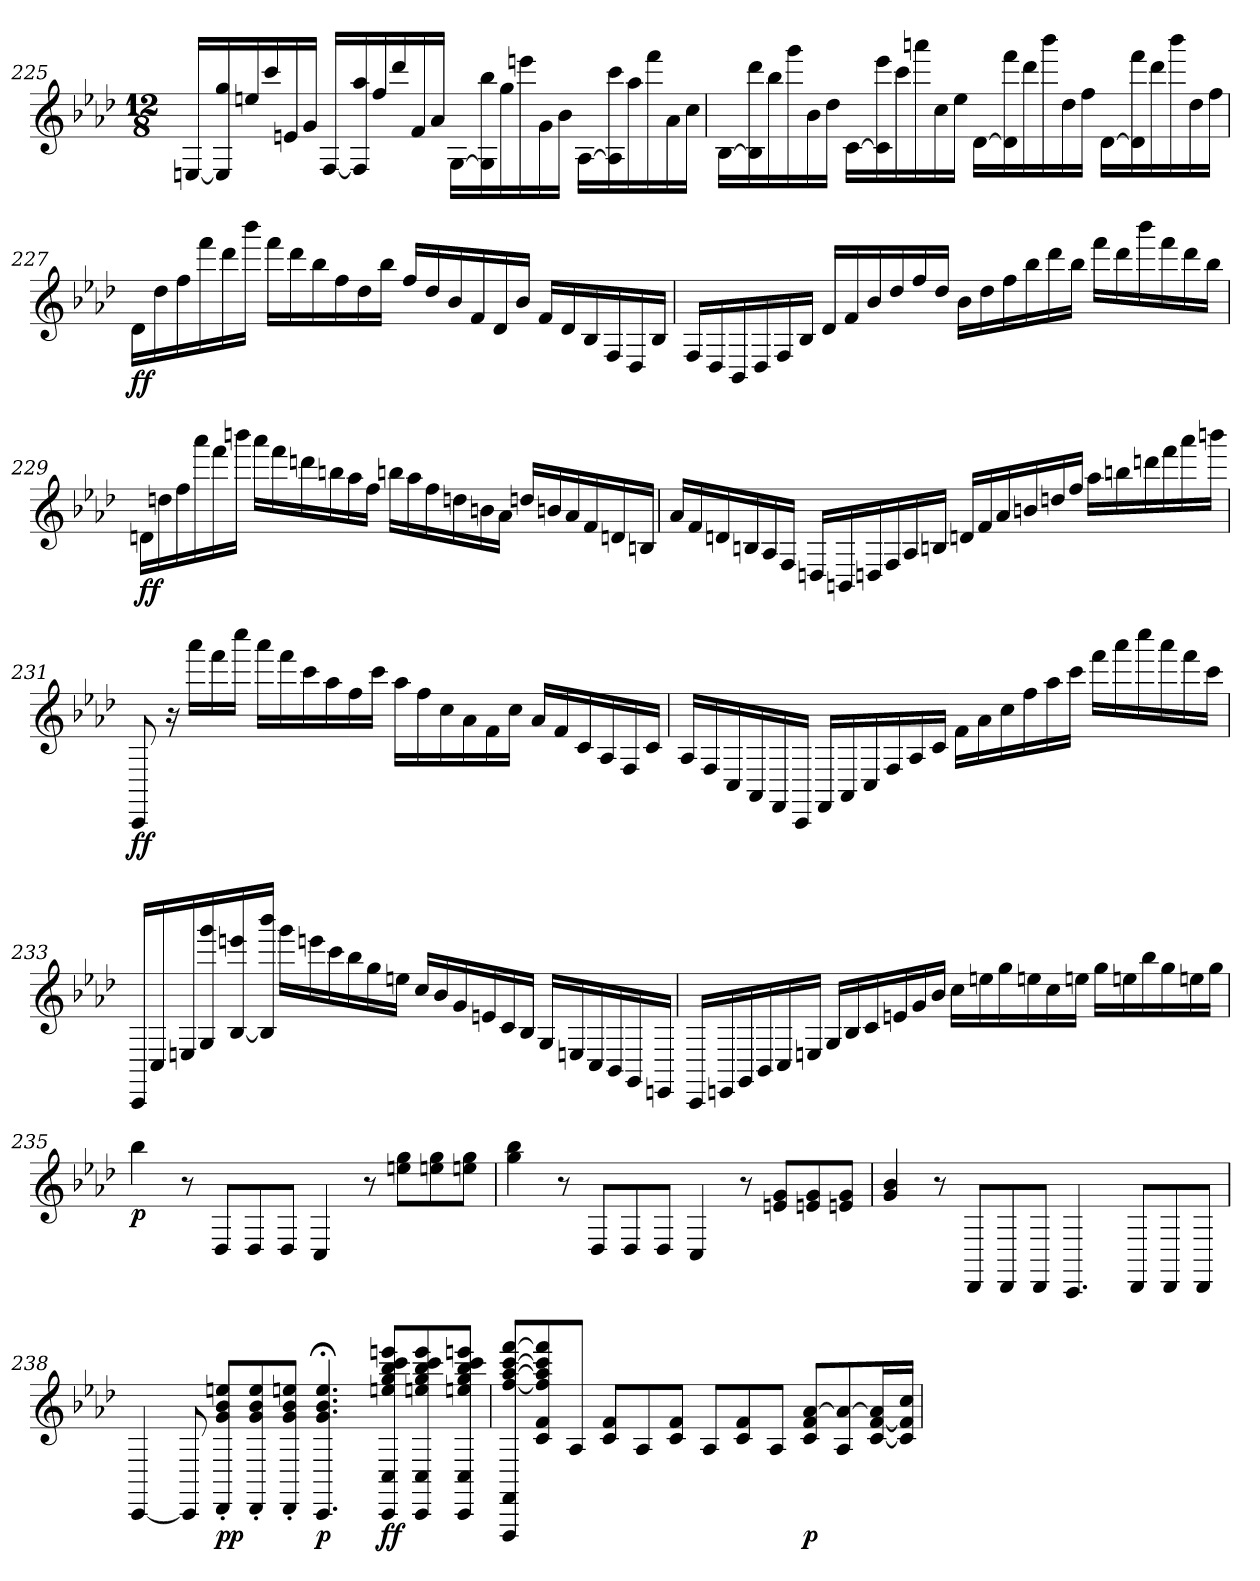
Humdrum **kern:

**kern	**dynam
*part1	*part1
*staff1	*staff1
*clefG2	*
*k[b-e-a-d-]	*
*A-:	*
*M12/8	*
=225	=225
[16EnLL	.
16E] 16gg	.
16een	.
16ccc	.
16en	.
16gJJ	.
[16FLL	.
16F] 16aa-	.
16ff	.
16ddd-	.
16f	.
16a-JJ	.
[16GLL	.
16G] 16bb-	.
16gg	.
16eeen	.
16g	.
16b-JJ	.
[16A-LL	.
16A-] 16ccc	.
16aa-	.
16fff	.
16a-	.
16ccJJ	.
=226	=226
[16B-LL	.
16B-] 16ddd-	.
16bb-	.
16ggg	.
16b-	.
16dd-JJ	.
[16cLL	.
16c] 16eee-	.
16ccc	.
16aaan	.
16cc	.
16ee-JJ	.
[16d-LL	.
16d-] 16fff	.
16ddd-	.
16bbb-	.
16dd-	.
16ffJJ	.
[16d-LL	.
16d-] 16fff	.
16ddd-	.
16bbb-	.
16dd-	.
16ffJJ	.
=227	=227
16d-LL	ff
16dd-	.
16ff	.
16fff	.
16ddd-	.
16bbb-JJ	.
16fffLL	.
16ddd-	.
16bb-	.
16ff	.
16dd-	.
16bb-JJ	.
16ffLL	.
16dd-	.
16b-	.
16f	.
16d-	.
16b-JJ	.
16fLL	.
16d-	.
16B-	.
16F	.
16D-	.
16B-JJ	.
=228	=228
16FLL	.
16D-	.
16BB-	.
16D-	.
16F	.
16B-JJ	.
16d-LL	.
16f	.
16b-	.
16dd-	.
16ff	.
16dd-JJ	.
16b-LL	.
16dd-	.
16ff	.
16bb-	.
16ddd-	.
16bb-JJ	.
16fffLL	.
16ddd-	.
16bbb-	.
16fff	.
16ddd-	.
16bb-JJ	.
=229	=229
16dnLL	ff
16ddn	.
16ff	.
16aaa-	.
16fff	.
16bbbnJJ	.
16aaa-LL	.
16fff	.
16dddn	.
16bbn	.
16aa-	.
16ffJJ	.
16bbnLL	.
16aa-	.
16ff	.
16ddn	.
16bn	.
16a-JJ	.
16ddnLL	.
16bn	.
16a-	.
16f	.
16dn	.
16BnJJ	.
=230	=230
16a-LL	.
16f	.
16dn	.
16Bn	.
16A-	.
16FJJ	.
16DnLL	.
16BBn	.
16Dn	.
16F	.
16A-	.
16BnJJ	.
16dnLL	.
16f	.
16a-	.
16bn	.
16ddn	.
16ffJJ	.
16aa-LL	.
16bbn	.
16dddn	.
16fff	.
16aaa-	.
16bbbnJJ	.
=231	=231
8CC	ff
16r	.
16aaa-LL	.
16fff	.
16ccccJJ	.
16aaa-LL	.
16fff	.
16ccc	.
16aa-	.
16ff	.
16cccJJ	.
16aa-LL	.
16ff	.
16cc	.
16a-	.
16f	.
16ccJJ	.
16a-LL	.
16f	.
16c	.
16A-	.
16F	.
16cJJ	.
=232	=232
16A-LL	.
16F	.
16C	.
16AA-	.
16FF	.
16CCJJ	.
16FFLL	.
16AA-	.
16C	.
16F	.
16A-	.
16cJJ	.
16fLL	.
16a-	.
16cc	.
16ff	.
16aa-	.
16cccJJ	.
16fffLL	.
16aaa-	.
16cccc	.
16aaa-	.
16fff	.
16cccJJ	.
=233	=233
16CCLL	.
16C	.
16En	.
16G 16ggg	.
[16B- 16eeen	.
16B-] 16bbb-JJ	.
16gggLL	.
16eeen	.
16ccc	.
16bb-	.
16gg	.
16eenJJ	.
16ccLL	.
16b-	.
16g	.
16en	.
16c	.
16B-JJ	.
16GLL	.
16En	.
16C	.
16BB-	.
16GG	.
16EEnJJ	.
=234	=234
16CCLL	.
16EEn	.
16GG	.
16BB-	.
16C	.
16EnJJ	.
16GLL	.
16B-	.
16c	.
16en	.
16g	.
16b-JJ	.
16ccLL	.
16een	.
16gg	.
16een	.
16cc	.
16eenJJ	.
16ggLL	.
16een	.
16bb-	.
16gg	.
16een	.
16ggJJ	.
=235	=235
4bb-	p
8r	.
8D-L	.
8D-	.
8D-J	.
4C	.
8r	.
8een 8ggL	.
8een 8gg	.
8een 8ggJ	.
=236	=236
4gg 4bb-	.
8r	.
8D-L	.
8D-	.
8D-J	.
4C	.
8r	.
8en 8gL	.
8en 8g	.
8en 8gJ	.
=237	=237
4g 4b-	.
8r	.
8DD-L	.
8DD-	.
8DD-J	.
4.CC	.
8DD-L	.
8DD-	.
8DD-J	.
=238	=238
[4CC	.
8CC]	.
8DD-' 8g' 8b-' 8een'L	pp
8DD-' 8g' 8b-' 8ee'	.
8DD-' 8g' 8b-' 8een'J	.
4.CC;< 4.g;< 4.b-;< 4.ee;<	p
8CC 8C 8een 8gg 8bb- 8ccc 8eeenL	ff
8CC 8C 8een 8gg 8bb- 8ccc 8eee	.
8CC 8C 8een 8gg 8bb- 8ccc 8eeenJ	.
=239	=239
8FFF 8FF [8ff [8aa- [8ccc [8fffL	.
8c 8f 8ff] 8aa-] 8ccc] 8fff]	.
8A-J	.
8c 8fL	.
8A-	.
8c 8fJ	.
8A-L	.
8c 8f	.
8A-J	.
8c 8f [8a-L	p
8A- 8a-_	.
[16c [16f 16a-]L	.
16c] 16f] 16ccJJ	.
=	=
*-	*-
